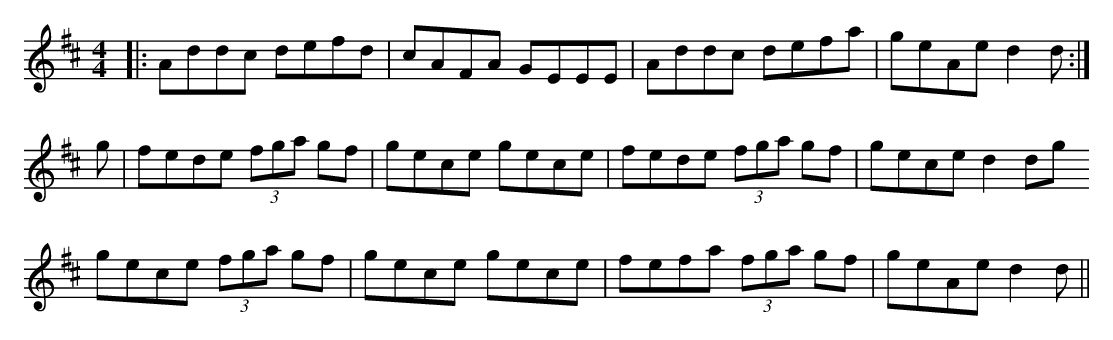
X:1
M:4/4
K:D
|:Addc defd|cAFA GEEE|Addc defa|geAe d2d:|
g|fede (3fga gf|gece gece|fede (3fga gf|gece d2 dg
gece (3fga gf|gece gece|fefa (3fga gf|geAe d2 d||
